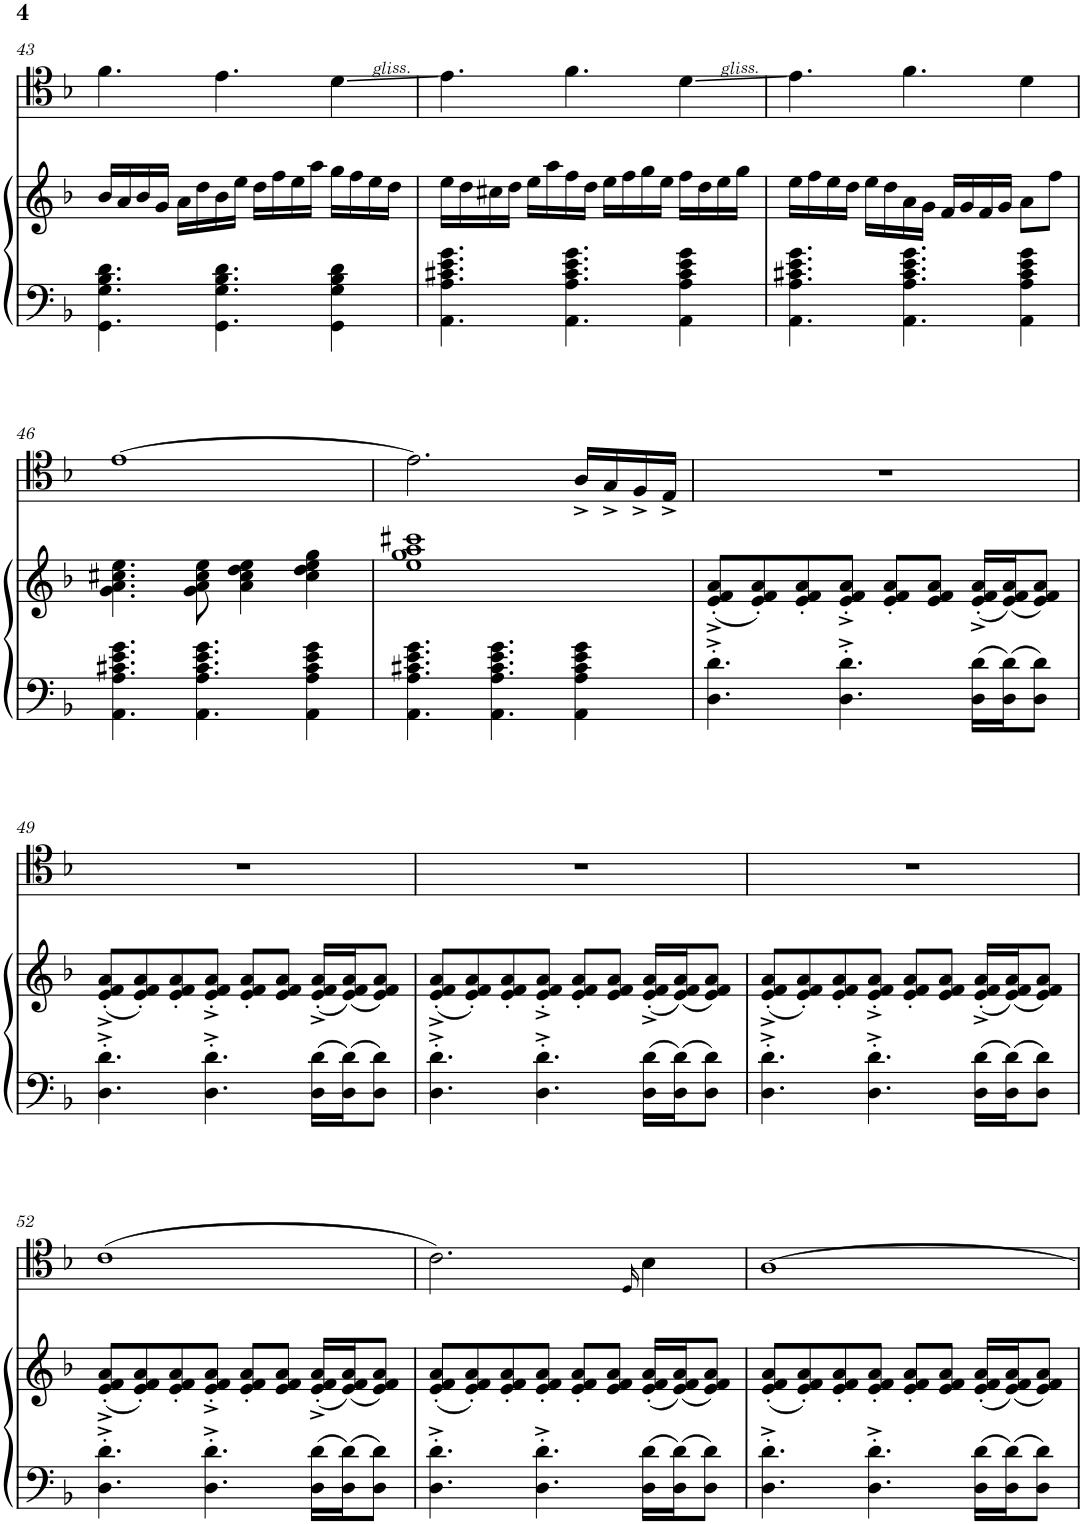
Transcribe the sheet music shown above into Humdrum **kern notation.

**kern	**kern	**kern
*part2	*part2	*part1
*staff3	*staff2	*staff1
*I"Фортепіано	*	*I"Тромбон
!!LO:PB:g=z
*clefF4	*clefG2	*clefC4
*k[b-]	*k[b-]	*k[b-]
*M4/4	*M4/4	*M4/4
=43	=43	=43
4.GG\ 4.G\ 4.B-\ 4.d\	16b-/LL	4.f\
.	16a/	.
.	16b-/	.
.	16g/JJ	.
.	16a\LL	.
.	16dd\	.
4.GG\ 4.G\ 4.B-\ 4.d\	16b-\	4.e\
.	16ee\JJ	.
.	16dd\LL	.
.	16ff\	.
.	16ee\	.
.	16aa\JJ	.
4GG\ 4G\ 4B-\ 4d\	16gg\LL	4d\
.	16ff\	.
.	16ee\	.
.	16dd\JJ	.
=44	=44	=44
4.AA\ 4.A\ 4.c#X\ 4.e\ 4.g\	16ee\LL	4.e\
.	16dd\	.
.	16cc#X\	.
.	16dd\JJ	.
.	16ee\LL	.
.	16aa\	.
4.AA\ 4.A\ 4.c#\ 4.e\ 4.g\	16ff\	4.f\
.	16dd\JJ	.
.	16ee\LL	.
.	16ff\	.
.	16gg\	.
.	16ee\JJ	.
4AA\ 4A\ 4c#\ 4e\ 4g\	16ff\LL	4d\
.	16dd\	.
.	16ee\	.
.	16gg\JJ	.
=45	=45	=45
4.AA\ 4.A\ 4.c#X\ 4.e\ 4.g\	16ee\LL	4.e\
.	16ff\	.
.	16ee\	.
.	16dd\JJ	.
.	16ee\LL	.
.	16dd\	.
4.AA\ 4.A\ 4.c#\ 4.e\ 4.g\	16a\	4.f\
.	16g\JJ	.
.	16f/LL	.
.	16g/	.
.	16f/	.
.	16g/JJ	.
4AA\ 4A\ 4c#\ 4e\ 4g\	8a\L	4d\
.	8ff\J	.
!!LO:LB:g=z
=46	=46	=46
4.AA\ 4.A\ 4.c#X\ 4.e\ 4.g\	4.g\ 4.a\ 4.cc#X\ 4.ee\	[1e
4.AA\ 4.A\ 4.c#\ 4.e\ 4.g\	8g\ 8a\ 8cc#\ 8ee\	.
.	4a\ 4cc#\ 4dd\ 4ee\	.
4AA\ 4A\ 4c#\ 4e\ 4g\	4cc#\ 4dd\ 4ee\ 4gg\	.
=47	=47	=47
4.AA\ 4.A\ 4.c#X\ 4.e\ 4.g\	1ee 1gg 1aa 1ccc#X	2.e\]
4.AA\ 4.A\ 4.c#\ 4.e\ 4.g\	.	.
4AA\ 4A\ 4c#\ 4e\ 4g\	.	16A^/LL
.	.	16G^/
.	.	16F^/
.	.	16E^/JJ
=48	=48	=48
4.D\'^ 4.d\'^	(8e/'^ 8f/'^ 8a/'^L	1r
.	8e/' 8f/' 8a/')	.
.	8e/' 8f/' 8a/'	.
4.D\'^ 4.d\'^	8e/'^ 8f/'^ 8a/'^J	.
.	8e/' 8f/' 8a/'L	.
.	8e/ 8f/ 8a/J	.
16D\ 16d\LL	(16e/'^ 16f/'^ 16a/'^LL	.
16D\ 16d\J	(16e/ 16f/ 16a/J)	.
8D\ 8d\J	8e/ 8f/ 8a/J)	.
!!LO:LB:g=z
=49	=49	=49
4.D\'^ 4.d\'^	(8e/'^ 8f/'^ 8a/'^L	1r
.	8e/' 8f/' 8a/')	.
.	8e/' 8f/' 8a/'	.
4.D\'^ 4.d\'^	8e/'^ 8f/'^ 8a/'^J	.
.	8e/' 8f/' 8a/'L	.
.	8e/ 8f/ 8a/J	.
16D\ 16d\LL	(16e/'^ 16f/'^ 16a/'^LL	.
16D\ 16d\J	(16e/ 16f/ 16a/J)	.
8D\ 8d\J	8e/ 8f/ 8a/J)	.
=50	=50	=50
4.D\'^ 4.d\'^	(8e/'^ 8f/'^ 8a/'^L	1r
.	8e/' 8f/' 8a/')	.
.	8e/' 8f/' 8a/'	.
4.D\'^ 4.d\'^	8e/'^ 8f/'^ 8a/'^J	.
.	8e/' 8f/' 8a/'L	.
.	8e/ 8f/ 8a/J	.
16D\ 16d\LL	(16e/'^ 16f/'^ 16a/'^LL	.
16D\ 16d\J	(16e/ 16f/ 16a/J)	.
8D\ 8d\J	8e/ 8f/ 8a/J)	.
=51	=51	=51
4.D\'^ 4.d\'^	(8e/'^ 8f/'^ 8a/'^L	1r
.	8e/' 8f/' 8a/')	.
.	8e/' 8f/' 8a/'	.
4.D\'^ 4.d\'^	8e/'^ 8f/'^ 8a/'^J	.
.	8e/' 8f/' 8a/'L	.
.	8e/ 8f/ 8a/J	.
16D\ 16d\LL	(16e/'^ 16f/'^ 16a/'^LL	.
16D\ 16d\J	(16e/ 16f/ 16a/J)	.
8D\ 8d\J	8e/ 8f/ 8a/J)	.
!!LO:LB:g=z
=52	=52	=52
4.D\'^ 4.d\'^	(8e/'^ 8f/'^ 8a/'^L	(1c
.	8e/' 8f/' 8a/')	.
.	8e/' 8f/' 8a/'	.
4.D\'^ 4.d\'^	8e/'^ 8f/'^ 8a/'^J	.
.	8e/' 8f/' 8a/'L	.
.	8e/ 8f/ 8a/J	.
16D\ 16d\LL	(16e/'^ 16f/'^ 16a/'^LL	.
16D\ 16d\J	(16e/ 16f/ 16a/J)	.
8D\ 8d\J	8e/ 8f/ 8a/J)	.
=53	=53	=53
4.D\'^ 4.d\'^	(8e/' 8f/' 8a/'L	2.c\)
.	8e/' 8f/' 8a/')	.
.	8e/' 8f/' 8a/'	.
4.D\'^ 4.d\'^	8e/' 8f/' 8a/'J	.
.	8e/' 8f/' 8a/'L	.
.	8e/ 8f/ 8a/J	.
.	.	16qD/
16D\ 16d\LL	(16e/' 16f/' 16a/'LL	4B-\
16D\ 16d\J	(16e/ 16f/ 16a/J)	.
8D\ 8d\J	8e/ 8f/ 8a/J)	.
=54	=54	=54
4.D\'^ 4.d\'^	(8e/' 8f/' 8a/'L	[1A
.	8e/' 8f/' 8a/')	.
.	8e/' 8f/' 8a/'	.
4.D\'^ 4.d\'^	8e/' 8f/' 8a/'J	.
.	8e/' 8f/' 8a/'L	.
.	8e/ 8f/ 8a/J	.
16D\ 16d\LL	(16e/' 16f/' 16a/'LL	.
16D\ 16d\J	(16e/ 16f/ 16a/J)	.
8D\ 8d\J	8e/ 8f/ 8a/J)	.
=	=	=
*-	*-	*-
